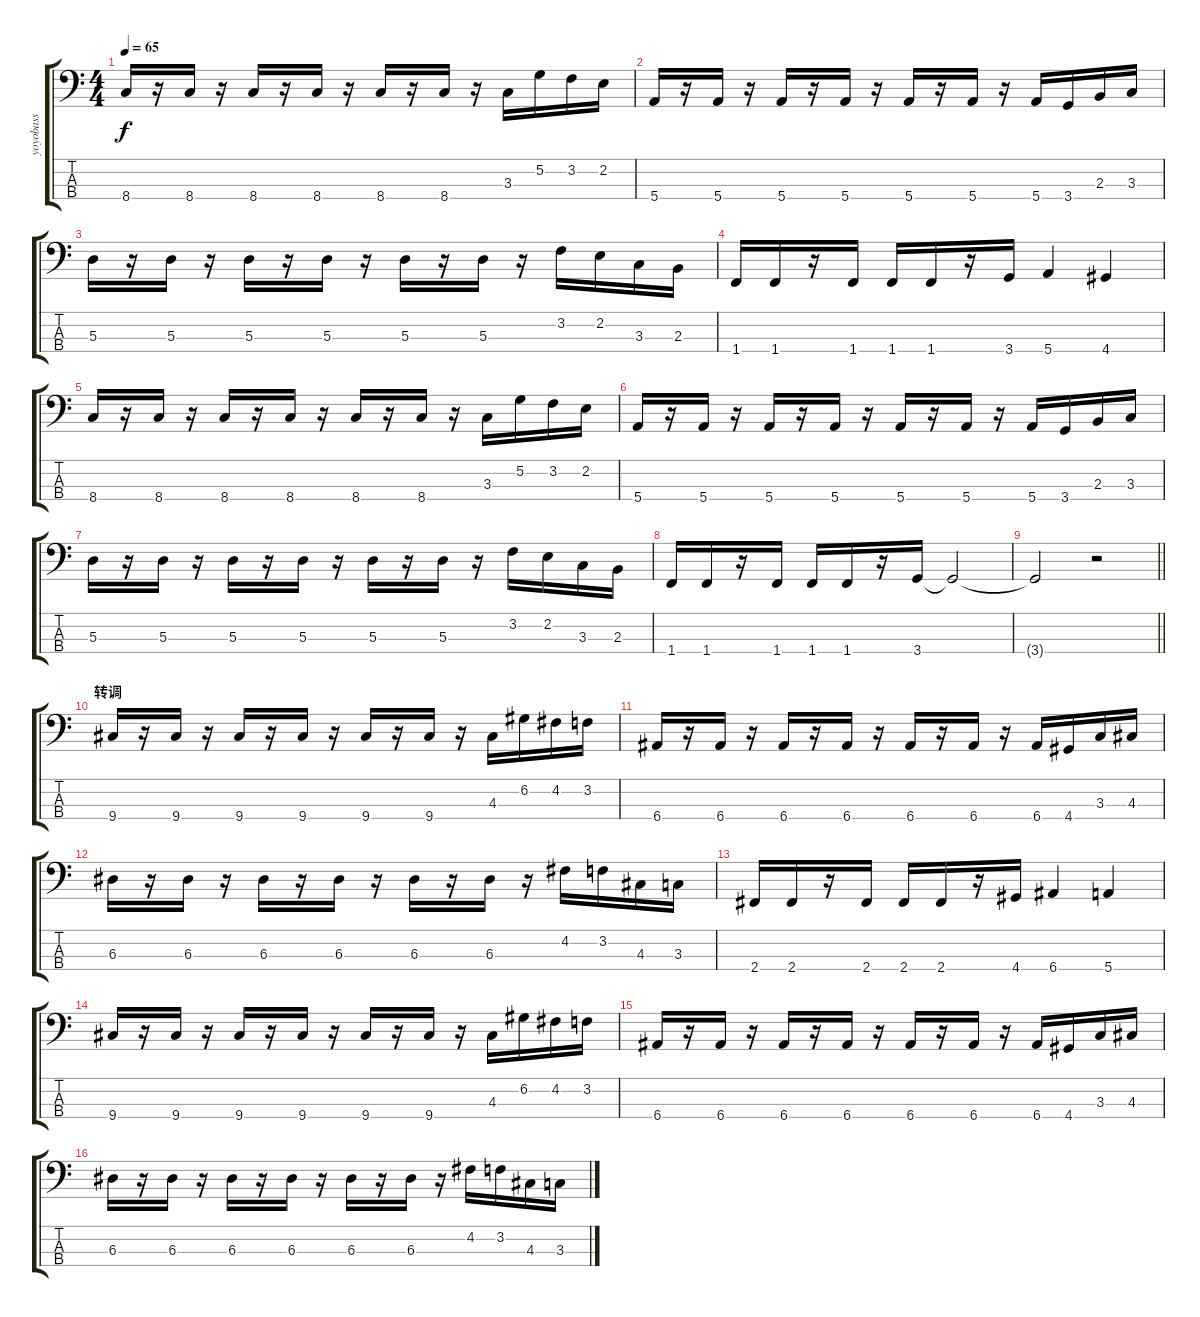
\track ("yoyobass" "yoyobass") {instrument electricbassfinger}
\staff {score tabs}
\tuning (G2 D2 A1 E1) {hide}
\ts (4 4)
\tempo 65
\clef f4
\ks c
8.4.16{dy f} r.16 8.4.16 r.16 8.4.16 r.16 8.4.16 r.16 8.4.16 r.16 8.4.16 r.16 3.3.16 5.2.16 3.2.16 2.2.16 |
5.4.16 r.16 5.4.16 r.16 5.4.16 r.16 5.4.16 r.16 5.4.16 r.16 5.4.16 r.16 5.4.16 3.4.16 2.3.16 3.3.16 |
5.3.16 r.16 5.3.16 r.16 5.3.16 r.16 5.3.16 r.16 5.3.16 r.16 5.3.16 r.16 3.2.16 2.2.16 3.3.16 2.3.16 |
1.4.16 1.4.16 r.16 1.4.16 1.4.16 1.4.16 r.16 3.4.16 5.4.4 4.4.4 |
8.4.16 r.16 8.4.16 r.16 8.4.16 r.16 8.4.16 r.16 8.4.16 r.16 8.4.16 r.16 3.3.16 5.2.16 3.2.16 2.2.16 |
5.4.16 r.16 5.4.16 r.16 5.4.16 r.16 5.4.16 r.16 5.4.16 r.16 5.4.16 r.16 5.4.16 3.4.16 2.3.16 3.3.16 |
5.3.16 r.16 5.3.16 r.16 5.3.16 r.16 5.3.16 r.16 5.3.16 r.16 5.3.16 r.16 3.2.16 2.2.16 3.3.16 2.3.16 |
1.4.16 1.4.16 r.16 1.4.16 1.4.16 1.4.16 r.16 3.4.16 3.4{t}.2 |
\barLineRight lightlight
3.4{t}.2 r.2 |
\section ("" "转调")
9.4.16 r.16 9.4.16 r.16 9.4.16 r.16 9.4.16 r.16 9.4.16 r.16 9.4.16 r.16 4.3.16 6.2.16 4.2.16 3.2.16 |
6.4.16 r.16 6.4.16 r.16 6.4.16 r.16 6.4.16 r.16 6.4.16 r.16 6.4.16 r.16 6.4.16 4.4.16 3.3.16 4.3.16 |
6.3.16 r.16 6.3.16 r.16 6.3.16 r.16 6.3.16 r.16 6.3.16 r.16 6.3.16 r.16 4.2.16 3.2.16 4.3.16 3.3.16 |
2.4.16 2.4.16 r.16 2.4.16 2.4.16 2.4.16 r.16 4.4.16 6.4.4 5.4.4 |
9.4.16 r.16 9.4.16 r.16 9.4.16 r.16 9.4.16 r.16 9.4.16 r.16 9.4.16 r.16 4.3.16 6.2.16 4.2.16 3.2.16 |
6.4.16 r.16 6.4.16 r.16 6.4.16 r.16 6.4.16 r.16 6.4.16 r.16 6.4.16 r.16 6.4.16 4.4.16 3.3.16 4.3.16 |
6.3.16 r.16 6.3.16 r.16 6.3.16 r.16 6.3.16 r.16 6.3.16 r.16 6.3.16 r.16 4.2.16 3.2.16 4.3.16 3.3.16
